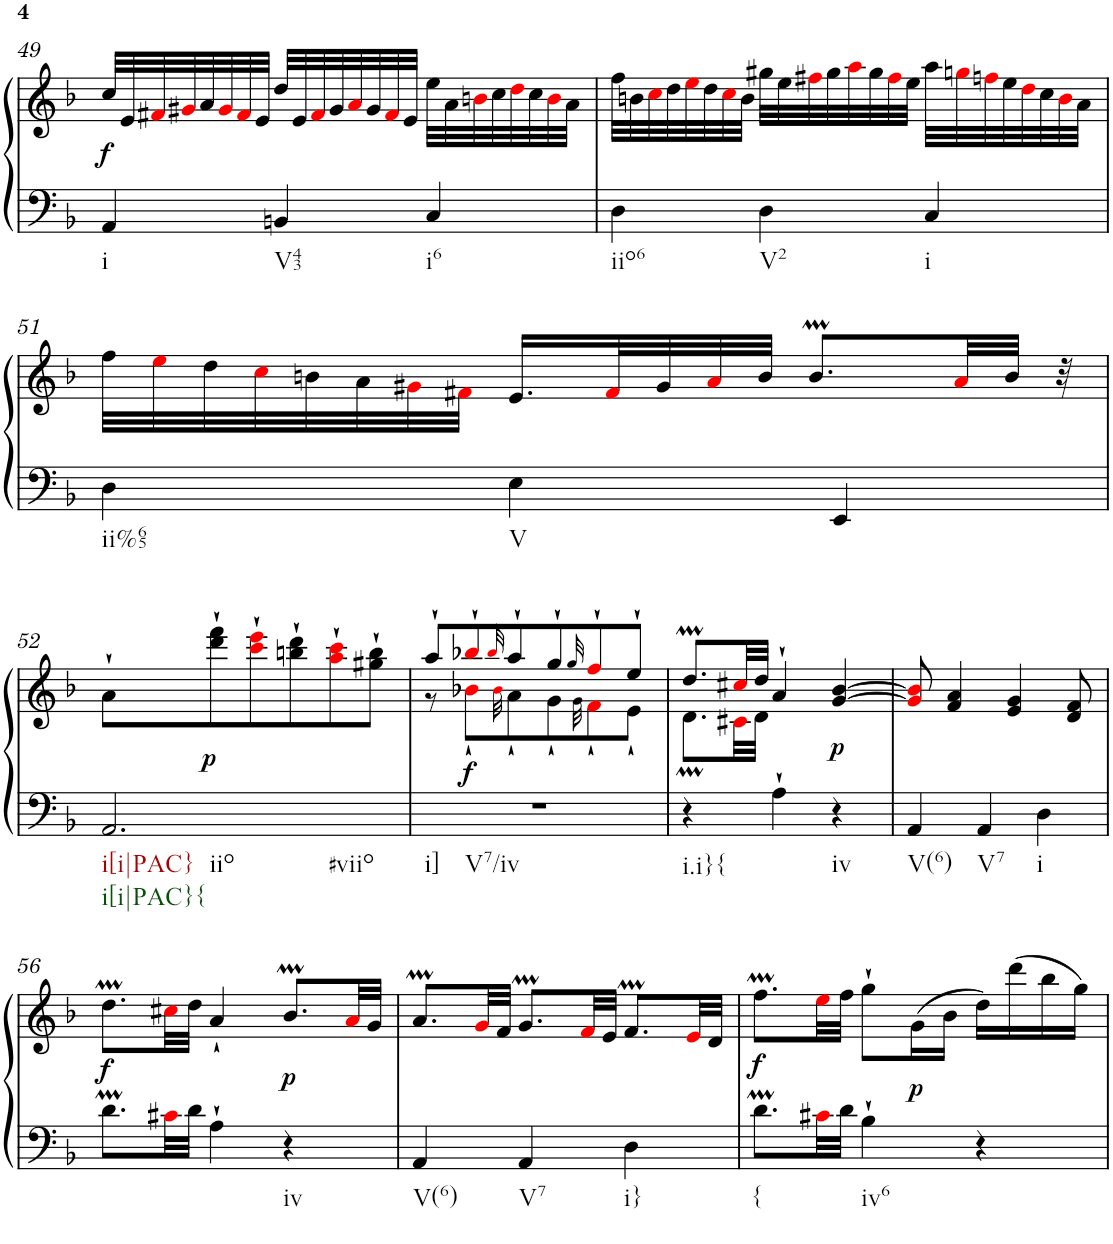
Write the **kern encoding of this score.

**kern	**kern	**dynam
*part1	*part1	*part1
*staff2	*staff1	*staff1/2
*I"Harpsichord	*	*
*I'Hch.	*	*
!!LO:PB:g=z
*clefF4	*clefG2	*
*k[b-]	*k[b-]	*
*F:	*F:	*
*M3/4	*M3/4	*
=49	=49	=49
!LO:TX:b:t=i	!	!
!	!	!LO:DY:b
4AA/	32cc/LLL	f
.	32e/	.
.	32f#Xi/	.
.	32g#Xi/	.
.	32a/	.
.	32g#i/	.
.	32f#i/	.
.	32e/JJJ	.
!LO:TX:b:t=V43	!	!
4BBn/	32dd/LLL	.
.	32e/	.
.	32f#i/	.
.	32g#/	.
.	32ai/	.
.	32g#/	.
.	32f#i/	.
.	32e/JJJ	.
!LO:TX:b:t=i6	!	!
4C/	32ee\LLL	.
.	32a\	.
.	32bni\	.
.	32cc\	.
.	32ddi\	.
.	32cc\	.
.	32bi\	.
.	32a\JJJ	.
=50	=50	=50
!LO:TX:b:t=iio6	!	!
4D\	32ff\LLL	.
.	32bn\	.
.	32cci\	.
.	32dd\	.
.	32eei\	.
.	32dd\	.
.	32cci\	.
.	32b\JJJ	.
!LO:TX:b:t=V2	!	!
4D\	32gg#X\LLL	.
.	32ee\	.
.	32ff#Xi\	.
.	32gg#\	.
.	32aai\	.
.	32gg#\	.
.	32ff#i\	.
.	32ee\JJJ	.
!LO:TX:b:t=i	!	!
4C/	32aa\LLL	.
.	32ggni\	.
.	32ffni\	.
.	32ee\	.
.	32ddi\	.
.	32cc\	.
.	32bi\	.
.	32a\JJJ	.
!!LO:LB:g=z
=51	=51	=51
!LO:TX:b:t=ii%65	!	!
4D\	32ff\LLL	.
.	32eei\	.
.	32dd\	.
.	32cci\	.
.	32bn\	.
.	32a\	.
.	32g#Xi\	.
.	32f#Xi\JJJ	.
!LO:TX:b:t=V	!	!
4E\	16.e/LL	.
.	32f#i/L	.
.	32g#/	.
.	32ai/	.
.	32b/JJJ	.
.	8.bm/L	.
4EE/	.	.
.	32ai/LL	.
.	32b/JJJ	.
.	32r	.
!!LO:LB:g=z
=52	=52	=52
!LO:TX:b:t=i[i|PAC}	!	!
!LO:TX:b:t=i[i|PAC}{	!	!
!LO:TX:b:t=iio	!	!
!LO:TX:b:t=#viio	!	!
2.AA/	8a`\L	.
!	!	!LO:DY:b
.	8ddd\` 8fff\`	p
.	8ccci\` 8eeei\`	.
.	8bbn\` 8ddd\`	.
.	8aai\` 8ccci\`	.
.	8gg#X\` 8bb\`J	.
=53	=53	=53
*	*^	*
!LO:TX:b:t=i]	!	!	!
!LO:TX:b:t=V7/iv	!	!	!
2.r	8aa`/L	8r	.
!	!	!	!LO:DY:b
.	8bb-X`i/	8b-X`i\L	f
.	32qbb-i/	32qb-i\	.
.	8aa`/	8a`\	.
.	8gg`/	8g`\	.
.	32qgg/	32qg\	.
.	8ff`i/	8f`i\	.
.	8ee`/J	8e`\J	.
=54	=54	=54	=54
!LO:TX:b:t=i.i}{	!	!	!
4r	8.ddM/L	8.dM\L	.
.	32cc#Xi/LL	32c#Xi\LL	.
.	32dd/JJJ	32d\JJJ	.
4A`\	4a`>/	2ryy	.
!LO:TX:b:t=iv	!	!	!
!	!	!	!LO:DY:b
4r	[>4g/ [>4b-/	.	p
*	*v	*v	*
=55	=55	=55
!LO:TX:b:t=V(6)	!	!
4AA/	8gi/] 8b-i/]	.
.	4f/ 4a/	.
!LO:TX:b:t=V7	!	!
4AA/	.	.
.	4e/ 4g/	.
!LO:TX:b:t=i	!	!
4D\	.	.
.	8d/ 8f/	.
!!LO:LB:g=z
=56	=56	=56
!	!	!LO:DY:b
8.dM\L	8.ddM\L	f
32c#Xi\LL	32cc#Xi\LL	.
32d\JJJ	32dd\JJJ	.
4A`\	4a`/	.
!LO:TX:b:t=iv	!	!
!	!	!LO:DY:b
4r	8.b-M/L	p
.	32ai/LL	.
.	32g/JJJ	.
=57	=57	=57
!LO:TX:b:t=V(6)	!	!
4AA/	8.am/L	.
.	32gi/LL	.
.	32f/JJJ	.
!LO:TX:b:t=V7	!	!
4AA/	8.gM/L	.
.	32fi/LL	.
.	32e/JJJ	.
!LO:TX:b:t=i}	!	!
4D\	8.fM/L	.
.	32ei/LL	.
.	32d/JJJ	.
=58	=58	=58
!LO:TX:b:t={	!	!
!	!	!LO:DY:b
8.dM\L	8.ffM\L	f
32c#Xi\LL	32eei\LL	.
32d\JJJ	32ff\JJJ	.
!LO:TX:b:t=iv6	!	!
4B-`\	8gg`\L	.
!	!	!LO:DY:b
.	(>16g\L	p
.	16b-\JJ	.
4r	16dd\LL)	.
.	(>16ddd\	.
.	16bb-\	.
.	16gg\JJ)	.
=	=	=
*-	*-	*-
